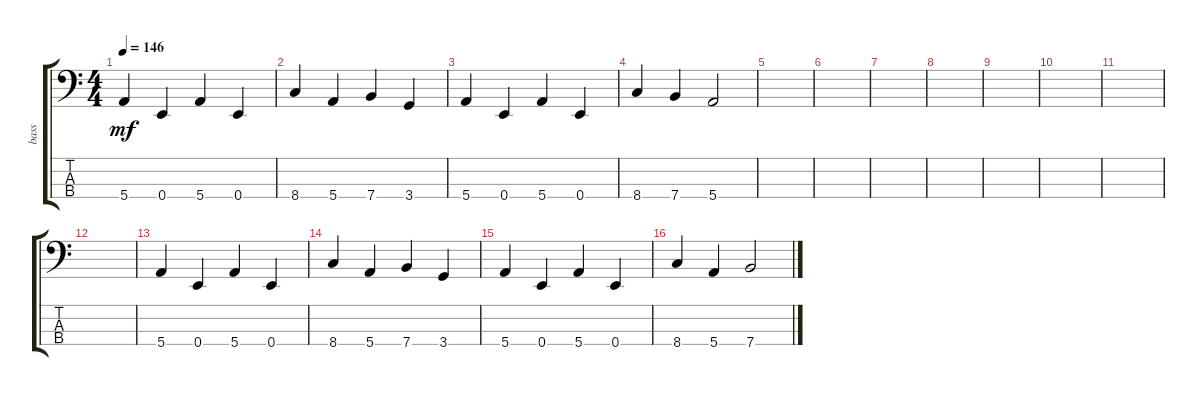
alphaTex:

\track ("bass" "bass") {instrument electricbasspick}
\staff {score tabs}
\tuning (G2 D2 A1 E1) {hide}
\ts (4 4)
\tempo 146
\clef f4
\ks c
5.4.4{dy mf} 0.4.4 5.4.4 0.4.4 |
8.4.4 5.4.4 7.4.4 3.4.4 |
5.4.4 0.4.4 5.4.4 0.4.4 |
8.4.4 7.4.4 5.4.2 |
|
|
|
|
|
|
|
|
5.4.4 0.4.4 5.4.4 0.4.4 |
8.4.4 5.4.4 7.4.4 3.4.4 |
5.4.4 0.4.4 5.4.4 0.4.4 |
8.4.4 5.4.4 7.4.2
